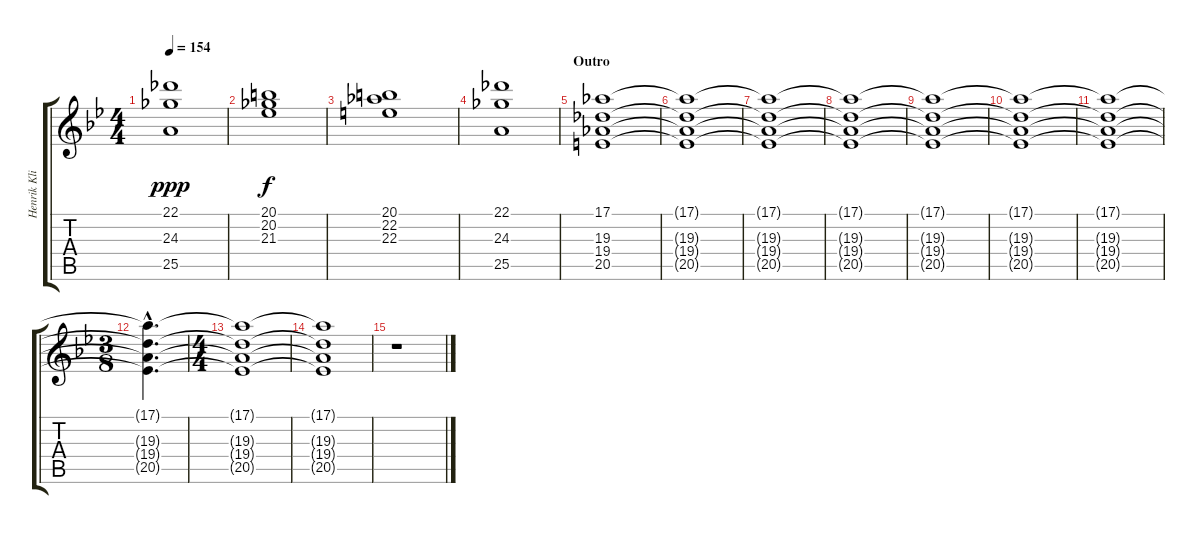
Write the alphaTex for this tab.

\track ("Henrik Klingenberg " "Henrik Kli") {instrument stringensemble1}
\staff {score tabs}
\tuning (Eb4 Bb3 Gb3 Db3 Ab2 Eb2) {hide}
\ts (4 4)
\tempo 154
\clef g2
\ks gminor
(22.1 24.3 25.5).1{dy ppp} |
(20.1 20.2 21.3).1{dy f} |
(20.1 22.2 22.3).1 |
(22.1 24.3 25.5).1 |
\section ("" "Outro")
(17.1 19.3 19.4 20.5).1 |
(17.1{t} 19.3{t} 19.4{t} 20.5{t}).1 |
(17.1{t} 19.3{t} 19.4{t} 20.5{t}).1 |
(17.1{t} 19.3{t} 19.4{t} 20.5{t}).1 |
(17.1{t} 19.3{t} 19.4{t} 20.5{t}).1 |
(17.1{t} 19.3{t} 19.4{t} 20.5{t}).1 |
(17.1{t} 19.3{t} 19.4{t} 20.5{t}).1 |
\ts (3 8)
(17.1{hac t} 19.3{hac t} 19.4{hac t} 20.5{hac t}).4{d} |
\ts (4 4)
(17.1{t} 19.3{t} 19.4{t} 20.5{t}).1{volume 0} |
(17.1{t} 19.3{t} 19.4{t} 20.5{t}).1 |
r.1
